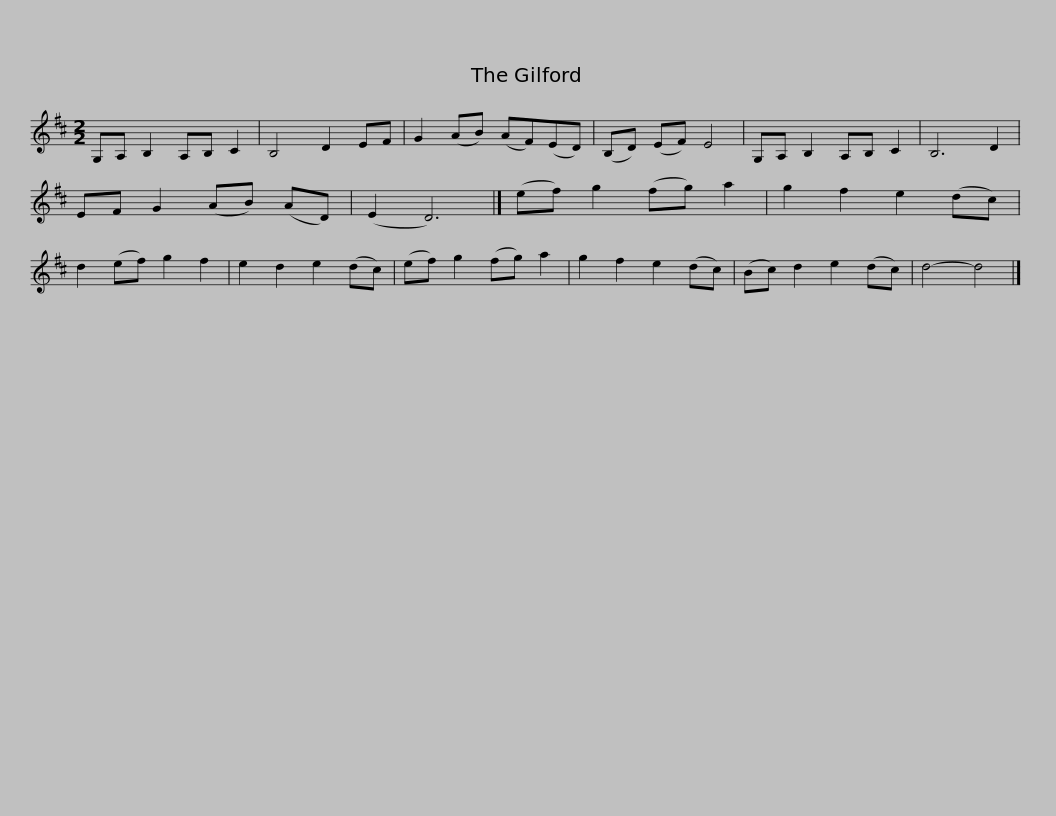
X:1
L:1/8
M:2/2
I:linebreak $
K:D
V:1 treble
V:1
 G,A, B,2 A,B, C2 | B,4 D2 EF | G2 (AB) (AF)(ED) | (B,D) (EF) E4 | G,A, B,2 A,B, C2 | %5
 B,6 D2 | EF G2 (AB) (AD) |$ (E2 D6) |] (ef) g2 (fg) a2 | g2 f2 e2 (dc) | %10
 d2 (ef) g2 f2 | e2 d2 e2 (dc) | (ef) g2 (fg) a2 | g2 f2 e2 (dc) | (Bc) d2 e2 (dc) |$ %15
 d4- d4 |] %16
